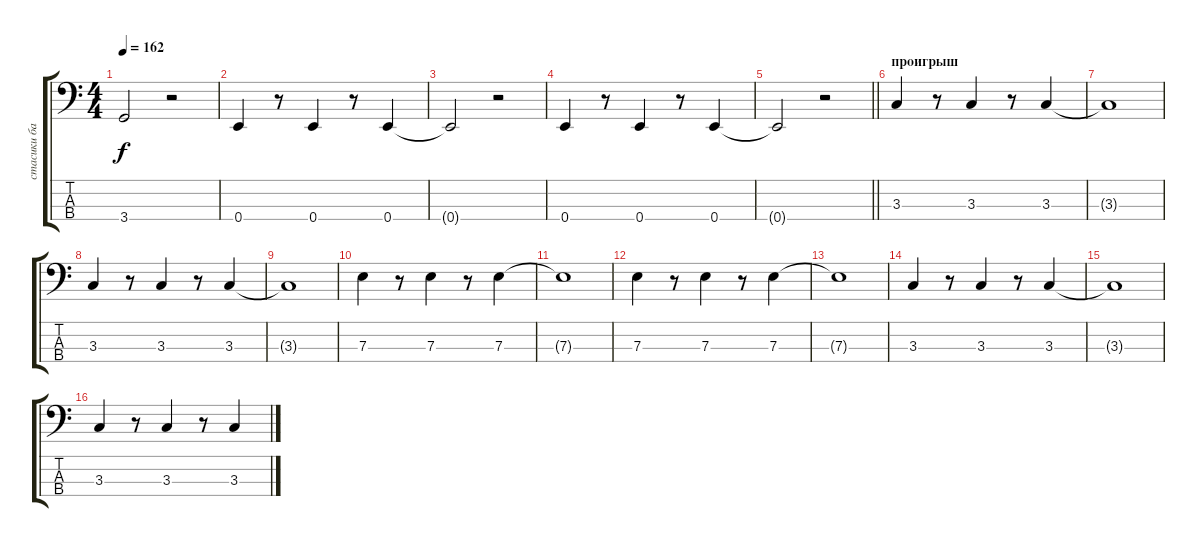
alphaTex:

\track ("стасики басуют" "стасики ба") {instrument electricbassfinger}
\staff {score tabs}
\tuning (G2 D2 A1 E1) {hide}
\ts (4 4)
\tempo 162
\clef f4
\ks c
3.4{t}.2{dy f} r.2 |
0.4.4 r.8 0.4.4 r.8 0.4.4 |
0.4{t}.2 r.2 |
0.4.4 r.8 0.4.4 r.8 0.4.4 |
\barLineRight lightlight
0.4{t}.2 r.2 |
\section ("" "проигрыш")
3.3.4 r.8 3.3.4 r.8 3.3.4 |
3.3{t}.1 |
3.3.4 r.8 3.3.4 r.8 3.3.4 |
3.3{t}.1 |
7.3.4 r.8 7.3.4 r.8 7.3.4 |
7.3{t}.1 |
7.3.4 r.8 7.3.4 r.8 7.3.4 |
7.3{t}.1 |
3.3.4 r.8 3.3.4 r.8 3.3.4 |
3.3{t}.1 |
3.3.4 r.8 3.3.4 r.8 3.3.4
